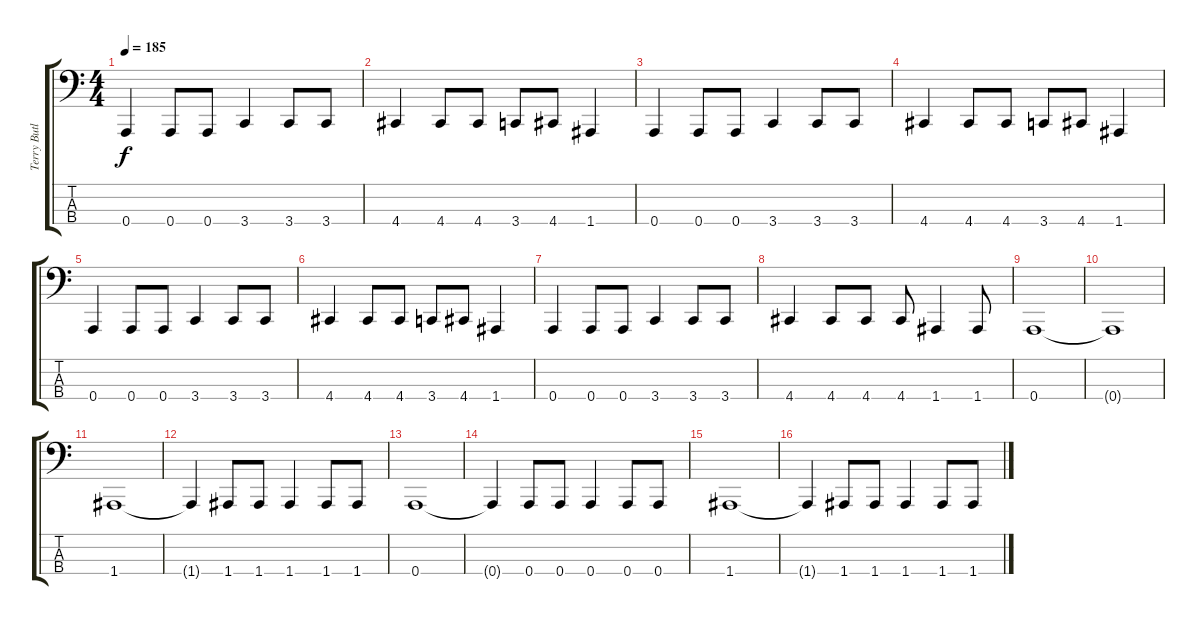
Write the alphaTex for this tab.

\track ("Terry Butler (Bass)" "Terry Butl") {instrument electricbassfinger}
\staff {score tabs}
\tuning (D2 A1 E1 A0) {hide}
\ts (4 4)
\tempo 185
\clef f4
\ks c
0.4.4{dy f} 0.4.8 0.4.8 3.4.4 3.4.8 3.4.8 |
4.4.4 4.4.8 4.4.8 3.4.8 4.4.8 1.4.4 |
0.4.4 0.4.8 0.4.8 3.4.4 3.4.8 3.4.8 |
4.4.4 4.4.8 4.4.8 3.4.8 4.4.8 1.4.4 |
0.4.4 0.4.8 0.4.8 3.4.4 3.4.8 3.4.8 |
4.4.4 4.4.8 4.4.8 3.4.8 4.4.8 1.4.4 |
0.4.4 0.4.8 0.4.8 3.4.4 3.4.8 3.4.8 |
4.4.4 4.4.8 4.4.8 4.4.8 1.4.4 1.4.8 |
0.4.1 |
0.4{t}.1 |
1.4.1 |
1.4{t}.4 1.4.8 1.4.8 1.4.4 1.4.8 1.4.8 |
0.4.1 |
0.4{t}.4 0.4.8 0.4.8 0.4.4 0.4.8 0.4.8 |
1.4.1 |
1.4{t}.4 1.4.8 1.4.8 1.4.4 1.4.8 1.4.8
